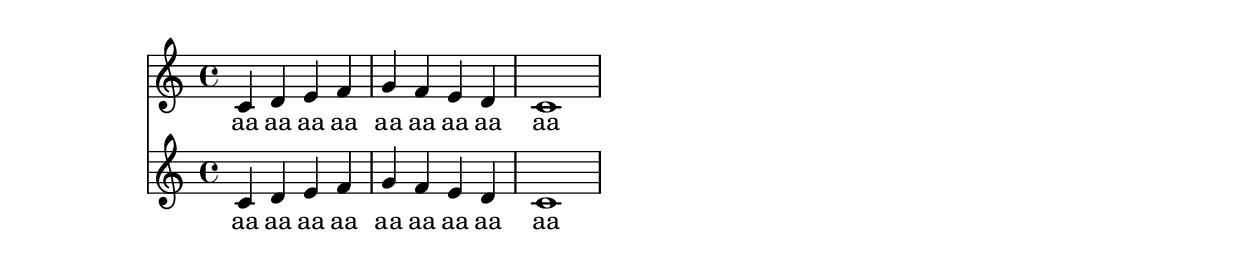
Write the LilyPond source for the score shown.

%% Do not edit this file; it is auto-generated from LSR http://lsr.dsi.unimi.it
%% This file is in the public domain.
\version "2.11.62"

\header {
  lsrtags = "text, vocal-music, spacing"

  texidoces = "
Este fragmento de código muestra cómo situar la línea de base de la
letra más cerca del pentagrama.

"
  doctitlees = "Ajuste del especiado vertical de la letra"

  texidoc = "
This snippet shows how to bring the lyrics line closer to the staff.

"
  doctitle = "Adjusting lyrics vertical spacing"
} % begin verbatim
% Default layout:
<<
  \new Staff \new Voice = melody \relative c' {
    c4 d e f
    g4 f e d
    c1
  }
  \new Lyrics \lyricsto melody { aa aa aa aa aa aa aa aa aa }

% Reducing the minimum space below the staff and above the lyrics:
  \new Staff \with {
    \override VerticalAxisGroup #'minimum-Y-extent = #'(-1 . 4)
  }
  \new Voice = melody \relative c' {
    c4 d e f
    g4 f e d
    c1
  }
  \new Lyrics \with {
    \override VerticalAxisGroup #'minimum-Y-extent = #'(-1.2 . 1)
  }
  \lyricsto melody { aa aa aa aa aa aa aa aa aa }
>>
